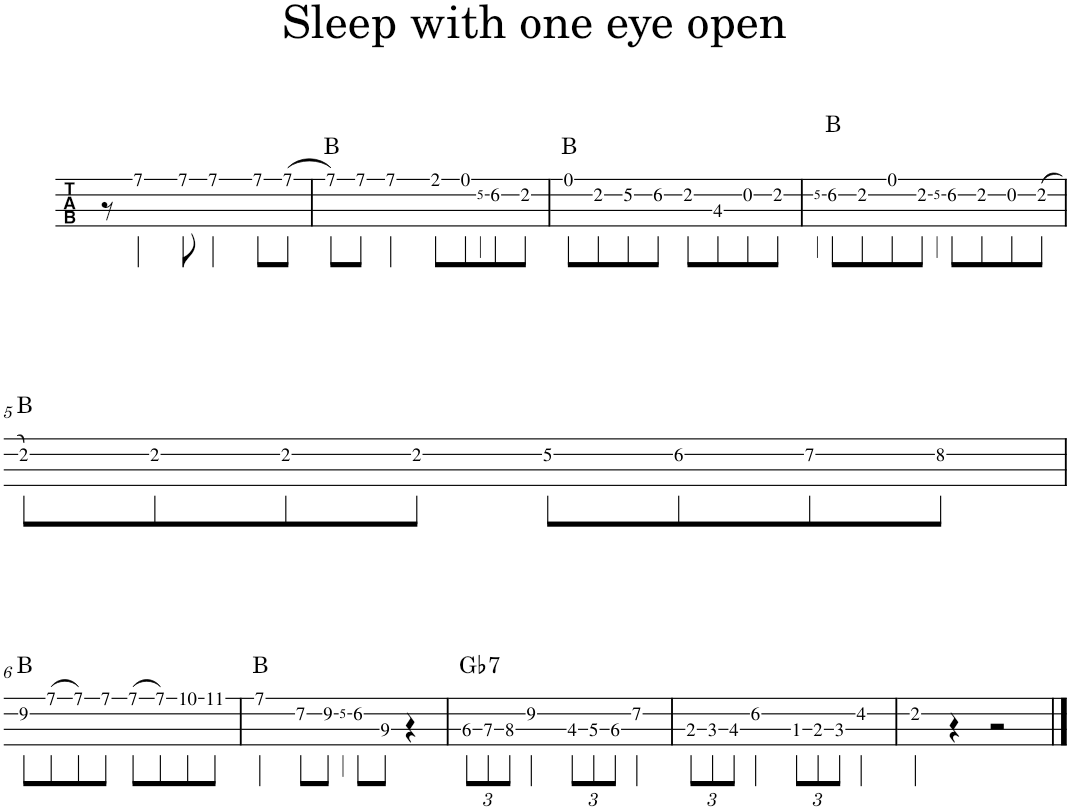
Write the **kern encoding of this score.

**kern	**harte
*part1	*part1
*staff1	*
*I"Mandolin	*
*I'Mdn.	*
*stria4	*
*	*
*k[]	*
*M4/4	*
=1	=1
8r	.
4bb\	.
8bb\	.
4bb\	.
8bb\L	.
(8bb\J	.
=2	=2
8bb\L)	B:maj
8bb\J	.
4bb\	.
8ff#\L	.
8ee\	.
4qdd\	.
8ee-\	.
8b\J	.
=3	=3
8ee\L	B:maj
8b\	.
8dd\	.
8ee-\J	.
8b\L	.
8f#\	.
8a\	.
8b\J	.
=4	=4
4qdd\	.
!	!LO:H:n=1:kt=N.C.
8ee-\L	N B:maj
8b\	.
8ee\	.
8b\J	.
4qdd\	.
8ee-\L	.
8b\	.
8a\	.
(8b\J	.
!!LO:LB:g=z
=5	=5
8b\L)	B:maj
8b\	.
8b\	.
8b\J	.
8dd\L	.
8ee-\	.
8ee\	.
8ff\J	.
!!LO:LB:g=z
=6	=6
8ff#\L	B:maj
(8bb\	.
8bb\)	.
8bb\J	.
(8bb\L	.
8bb\)	.
8ddd\	.
8eee-\J	.
=7	=7
4bb\	B:maj
8ee\L	.
8ff#\J	.
4qdd\	.
8ee-\L	.
8b\J	.
4r	.
=8	=8
*Xbrackettup	*
!	!LO:H:kt=7
12g#\L	Gb:7
12a\	.
12b-\J	.
4ff#\	.
12f#\L	.
12g\	.
12g#\J	.
4ee\	.
=9	=9
12e\L	.
12f\	.
12f#\J	.
4ee-\	.
12e-\L	.
12e\	.
12f\J	.
4cc#\	.
=10	=10
4b\	.
4r	.
2r	.
==	==
*-	*-
